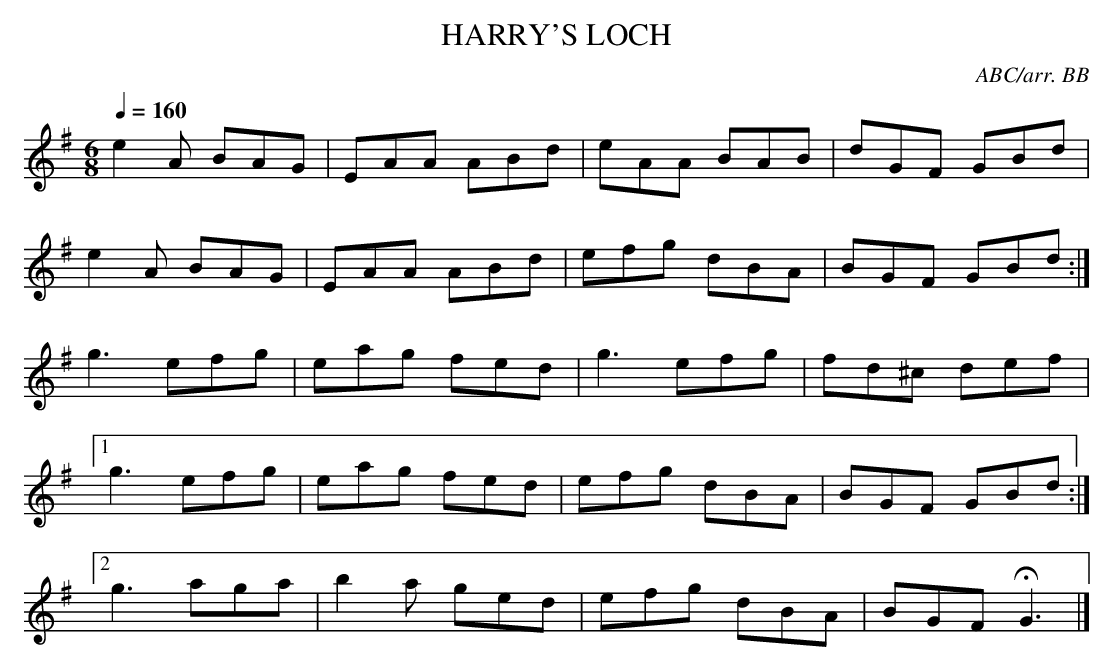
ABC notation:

X:1
T:HARRY'S LOCH
C:ABC/arr. BB
Q:1/4=160
M:6/8
L:1/8
K:G
e2A BAG|EAA ABd|eAA BAB|dGF GBd|
e2A BAG|EAA ABd|efg dBA|BGF GBd :|
g3 efg |eag fed|g3 efg |fd^c def|
[1 g3 efg|eag fed|efg dBA|BGF GBd :|
[2 g3 aga|b2a ged|efg dBA|BGF HG3|]
